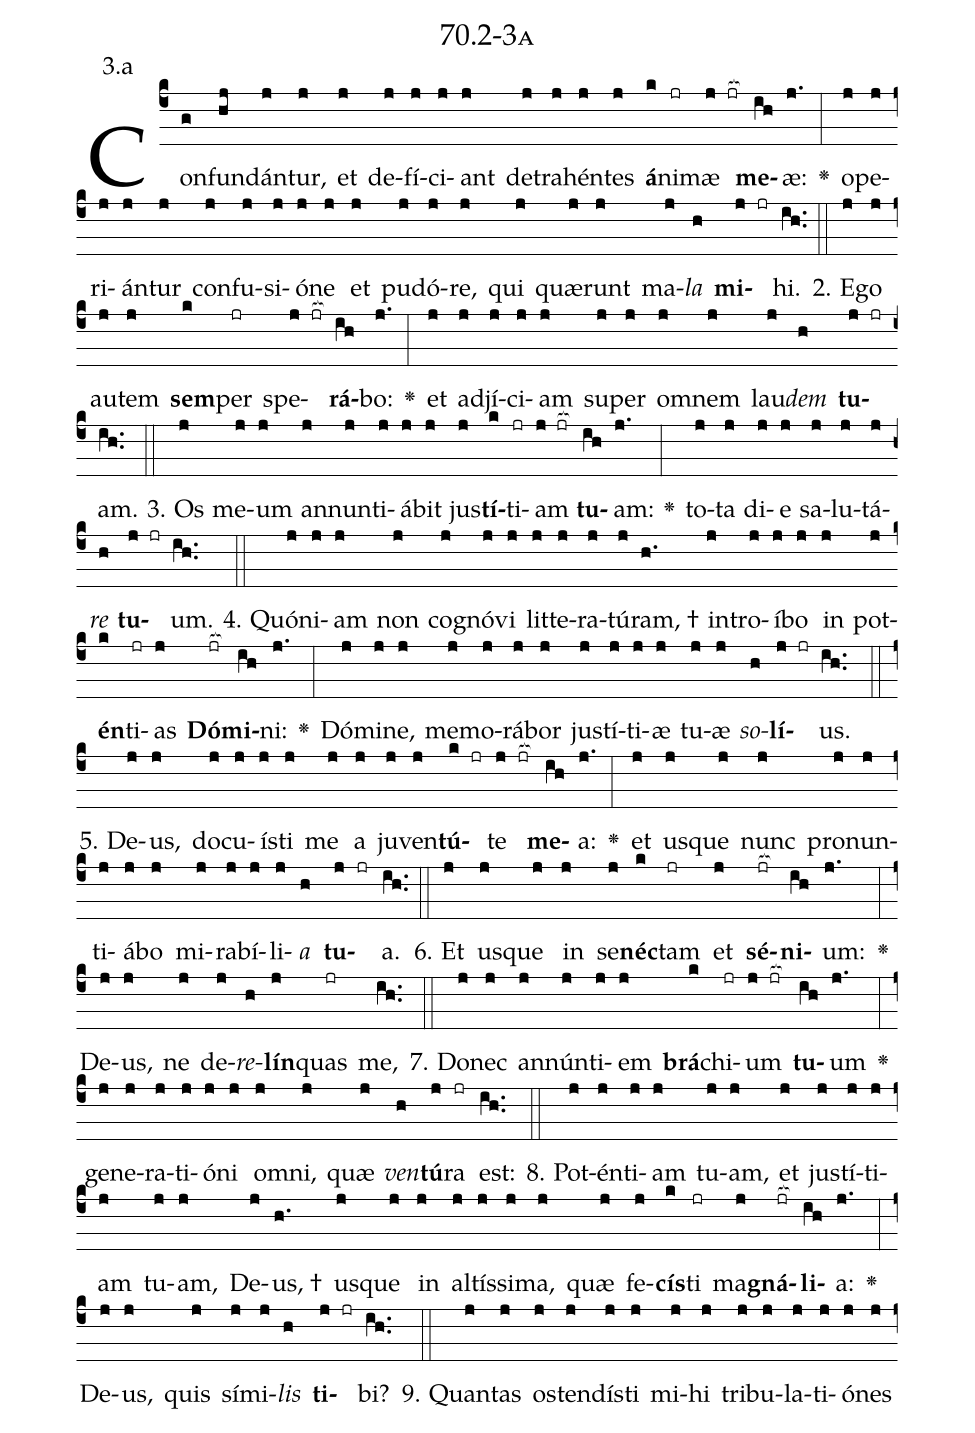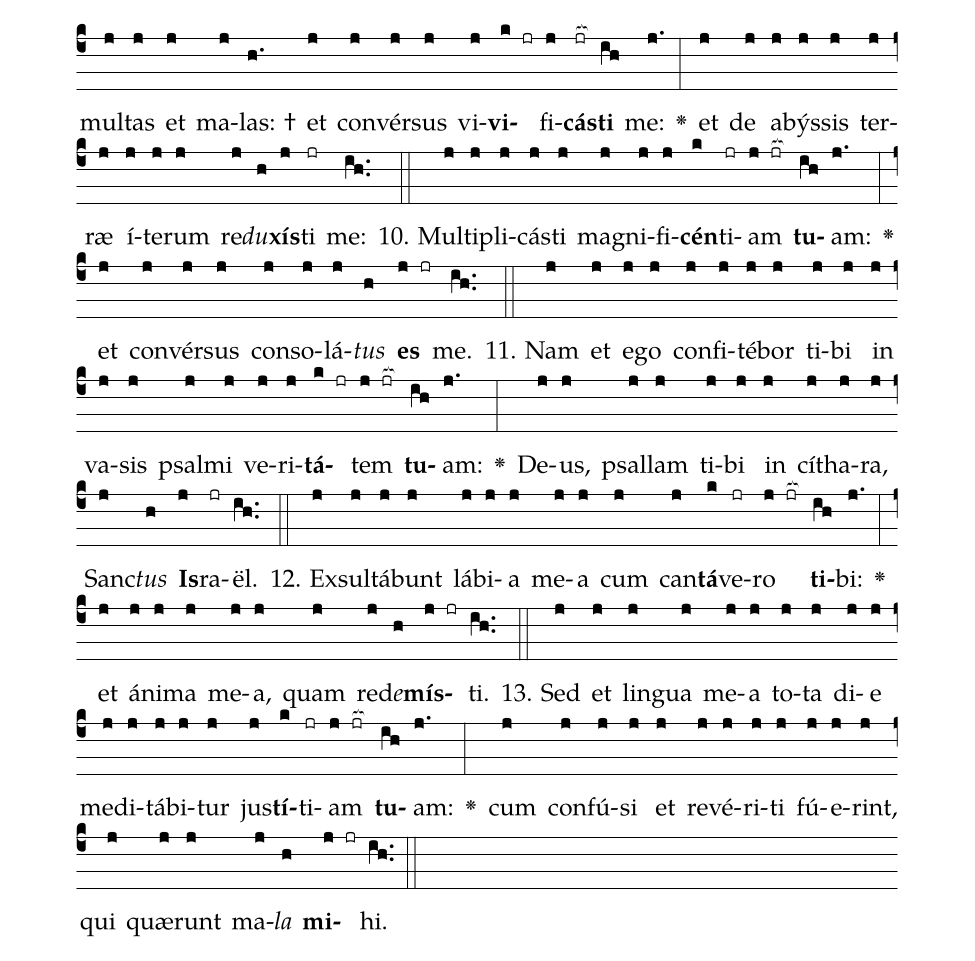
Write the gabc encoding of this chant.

name: 70.2-3a;
annotation: 3.a;
%%
(c4)Con(g)fun(hj)dán(j)tur,(j) et(j) de(j)fí(j)ci(j)ant(j) de(j)tra(j)hén(j)tes(j) <b>á</b>(k)ni(jr)mæ(j jr[ocb:1{]) <b>me</b>(ih[ocb:0}])æ:(j.) <v>\greheightstar</v>(:) o(j)pe(j)ri(j)án(j)tur(j) con(j)fu(j)si(j)ó(j)ne(j) et(j) pu(j)dó(j)re,(j) qui(j) quæ(j)runt(j) ma(j)<i>la</i>(h) <b>mi</b>(j jr)hi.(ih..) (::)
2. E(j)go(j) au(j)tem(j) <b>sem</b>(k)per(jr) spe(j jr[ocb:1{])<b>rá</b>(ih[ocb:0}])bo:(j.) <v>\greheightstar</v>(:) et(j) ad(j)jí(j)ci(j)am(j) su(j)per(j) om(j)nem(j) lau(j)<i>dem</i>(h) <b>tu</b>(j jr)am.(ih..) (::)
3. Os(j) me(j)um(j) an(j)nun(j)ti(j)á(j)bit(j) jus(j)<b>tí</b>(k)ti(jr)am(j jr[ocb:1{]) <b>tu</b>(ih[ocb:0}])am:(j.) <v>\greheightstar</v>(:) to(j)ta(j) di(j)e(j) sa(j)lu(j)tá(j)<i>re</i>(h) <b>tu</b>(j jr)um.(ih..) (::)
4. Quón(j)i(j)am(j) non(j) co(j)gnó(j)vi(j) lit(j)te(j)ra(j)tú(j)ram, †(h.) in(j)tro(j)í(j)bo(j) in(j) pot(j)<b>én</b>(k)ti(jr)as(j) <b>Dó</b>(jr[ocb:1{])<b>mi</b>(ih[ocb:0}])ni:(j.) <v>\greheightstar</v>(:) Dó(j)mi(j)ne,(j) me(j)mo(j)rá(j)bor(j) jus(j)tí(j)ti(j)æ(j) tu(j)æ(j) <i>so</i>(h)<b>lí</b>(j jr)us.(ih..) (::)
5. De(j)us,(j) do(j)cu(j)ís(j)ti(j) me(j) a(j) ju(j)ven(j)<b>tú</b>(k jr)te(j jr[ocb:1{]) <b>me</b>(ih[ocb:0}])a:(j.) <v>\greheightstar</v>(:) et(j) us(j)que(j) nunc(j) pro(j)nun(j)ti(j)á(j)bo(j) mi(j)ra(j)bí(j)li(j)<i>a</i>(h) <b>tu</b>(j jr)a.(ih..) (::)
6. Et(j) us(j)que(j) in(j) se(j)<b>néc</b>(k)tam(jr) et(j) <b>sé</b>(jr[ocb:1{])<b>ni</b>(ih[ocb:0}])um:(j.) <v>\greheightstar</v>(:) De(j)us,(j) ne(j) de(j)<i>re</i>(h)<b>lín</b>(j)quas(jr) me,(ih..) (::)
7. Do(j)nec(j) an(j)nún(j)ti(j)em(j) <b>brá</b>(k)chi(jr)um(j jr[ocb:1{]) <b>tu</b>(ih[ocb:0}])um(j.) <v>\greheightstar</v>(:) ge(j)ne(j)ra(j)ti(j)ó(j)ni(j) om(j)ni,(j) quæ(j) <i>ven</i>(h)<b>tú</b>(j)ra(jr) est:(ih..) (::)
8. Pot(j)én(j)ti(j)am(j) tu(j)am,(j) et(j) jus(j)tí(j)ti(j)am(j) tu(j)am,(j) De(j)us, †(h.) us(j)que(j) in(j) al(j)tís(j)si(j)ma,(j) quæ(j) fe(j)<b>cís</b>(k)ti(jr) ma(j)<b>gná</b>(jr[ocb:1{])<b>li</b>(ih[ocb:0}])a:(j.) <v>\greheightstar</v>(:) De(j)us,(j) quis(j) sí(j)mi(j)<i>lis</i>(h) <b>ti</b>(j jr)bi?(ih..) (::)
9. Quan(j)tas(j) os(j)ten(j)dís(j)ti(j) mi(j)hi(j) tri(j)bu(j)la(j)ti(j)ó(j)nes(j) mul(j)tas(j) et(j) ma(j)las: †(h.) et(j) con(j)vér(j)sus(j) vi(j)<b>vi</b>(k jr)fi(j)<b>cás</b>(jr[ocb:1{])<b>ti</b>(ih[ocb:0}]) me:(j.) <v>\greheightstar</v>(:) et(j) de(j) a(j)býs(j)sis(j) ter(j)ræ(j) í(j)te(j)rum(j) re(j)<i>du</i>(h)<b>xís</b>(j)ti(jr) me:(ih..) (::)
10. Mul(j)ti(j)pli(j)cás(j)ti(j) ma(j)gni(j)fi(j)<b>cén</b>(k)ti(jr)am(j jr[ocb:1{]) <b>tu</b>(ih[ocb:0}])am:(j.) <v>\greheightstar</v>(:) et(j) con(j)vér(j)sus(j) con(j)so(j)lá(j)<i>tus</i>(h) <b>es</b>(j jr) me.(ih..) (::)
11. Nam(j) et(j) e(j)go(j) con(j)fi(j)té(j)bor(j) ti(j)bi(j) in(j) va(j)sis(j) psal(j)mi(j) ve(j)ri(j)<b>tá</b>(k jr)tem(j jr[ocb:1{]) <b>tu</b>(ih[ocb:0}])am:(j.) <v>\greheightstar</v>(:) De(j)us,(j) psal(j)lam(j) ti(j)bi(j) in(j) cí(j)tha(j)ra,(j) Sanc(j)<i>tus</i>(h) <b>Is</b>(j)ra(jr)ël.(ih..) (::)
12. Ex(j)sul(j)tá(j)bunt(j) lá(j)bi(j)a(j) me(j)a(j) cum(j) can(j)<b>tá</b>(k)ve(jr)ro(j jr[ocb:1{]) <b>ti</b>(ih[ocb:0}])bi:(j.) <v>\greheightstar</v>(:) et(j) á(j)ni(j)ma(j) me(j)a,(j) quam(j) red(j)<i>e</i>(h)<b>mís</b>(j jr)ti.(ih..) (::)
13. Sed(j) et(j) lin(j)gua(j) me(j)a(j) to(j)ta(j) di(j)e(j) me(j)di(j)tá(j)bi(j)tur(j) jus(j)<b>tí</b>(k)ti(jr)am(j jr[ocb:1{]) <b>tu</b>(ih[ocb:0}])am:(j.) <v>\greheightstar</v>(:) cum(j) con(j)fú(j)si(j) et(j) re(j)vé(j)ri(j)ti(j) fú(j)e(j)rint,(j) qui(j) quæ(j)runt(j) ma(j)<i>la</i>(h) <b>mi</b>(j jr)hi.(ih..) (::)
